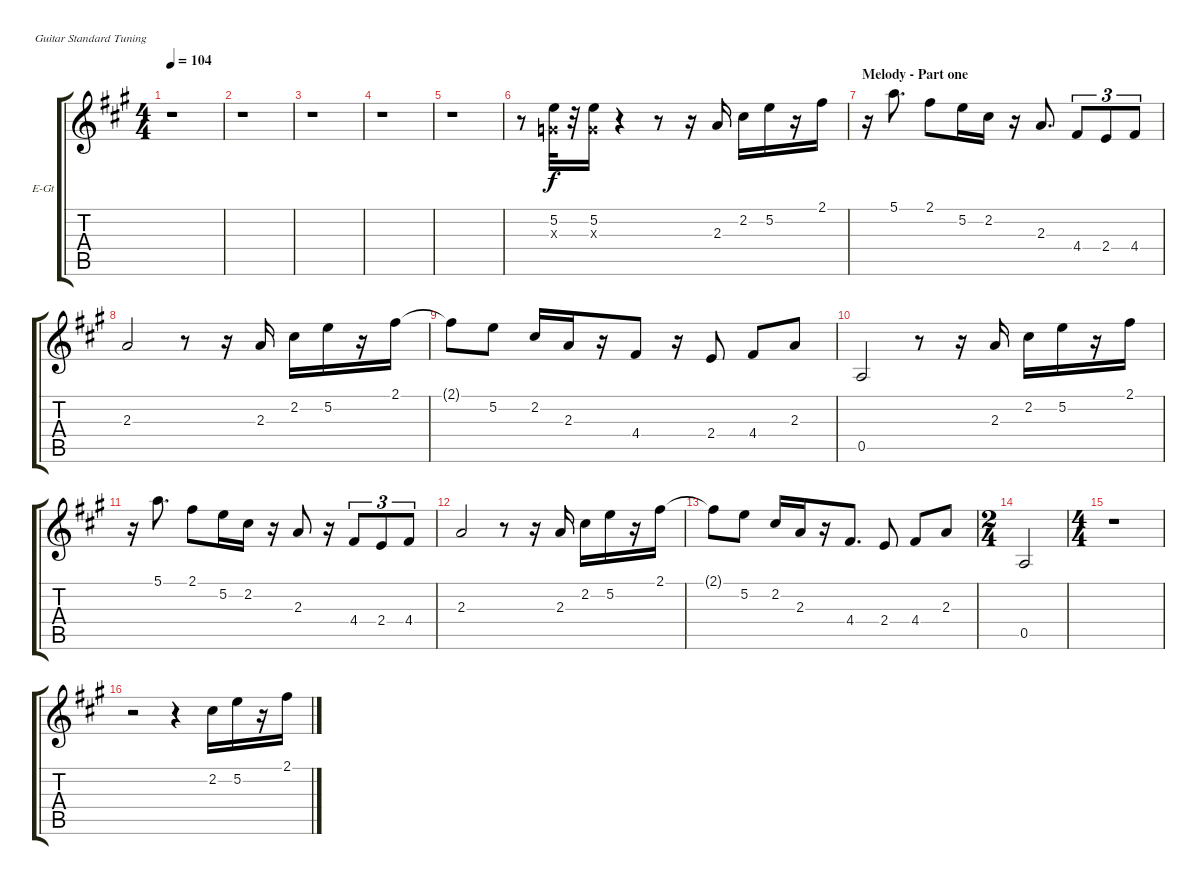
\bracketExtendMode groupsimilarinstruments
\firstSystemTrackNameOrientation horizontal
\otherSystemsTrackNameOrientation horizontal
\track ("Guitar Right" "E-Gt") {instrument overdrivenguitar}
\staff {score tabs}
\tuning (E4 B3 G3 D3 A2 E2)
\ts (4 4)
\beaming (8 2 2 2 2)
\tempo 104
\clef g2
\ks a
r.1{dy f instrument overdrivenguitar} |
r.1 |
r.1 |
r.1 |
r.1 |
r.8 (5.2 0.3{x}).32 r.32 (5.2 0.3{x}).16 r.4 r.8 r.16 2.3.16 2.2.16 5.2.16 r.16 2.1.16 |
\section ("" "Melody - Part one")
r.16 5.1.8{d} 2.1.8 5.2.16 2.2.16 r.16 2.3.8{d} 4.4.8{tu (3 2)} 2.4.8{tu (3 2)} 4.4.8{tu (3 2)} |
2.3.2 r.8 r.16 2.3.16 2.2.16 5.2.16 r.16 2.1.16 |
2.1{t}.8 5.2.8 2.2.16 2.3.16 r.16 4.4.8 r.16 2.4.8 4.4.8 2.3.8 |
0.5.2 r.8 r.16 2.3.16 2.2.16 5.2.16 r.16 2.1.16 |
r.16 5.1.8{d} 2.1.8 5.2.16 2.2.16 r.16 2.3.8 r.16 4.4.8{tu (3 2)} 2.4.8{tu (3 2)} 4.4.8{tu (3 2)} |
2.3.2 r.8 r.16 2.3.16 2.2.16 5.2.16 r.16 2.1.16 |
2.1{t}.8 5.2.8 2.2.16 2.3.16 r.16 4.4.8{d} 2.4.8 4.4.8 2.3.8 |
\ts (2 4)
0.5.2 |
\ts (4 4)
r.1 |
r.2 r.4 2.2.16 5.2.16 r.16 2.1.16
